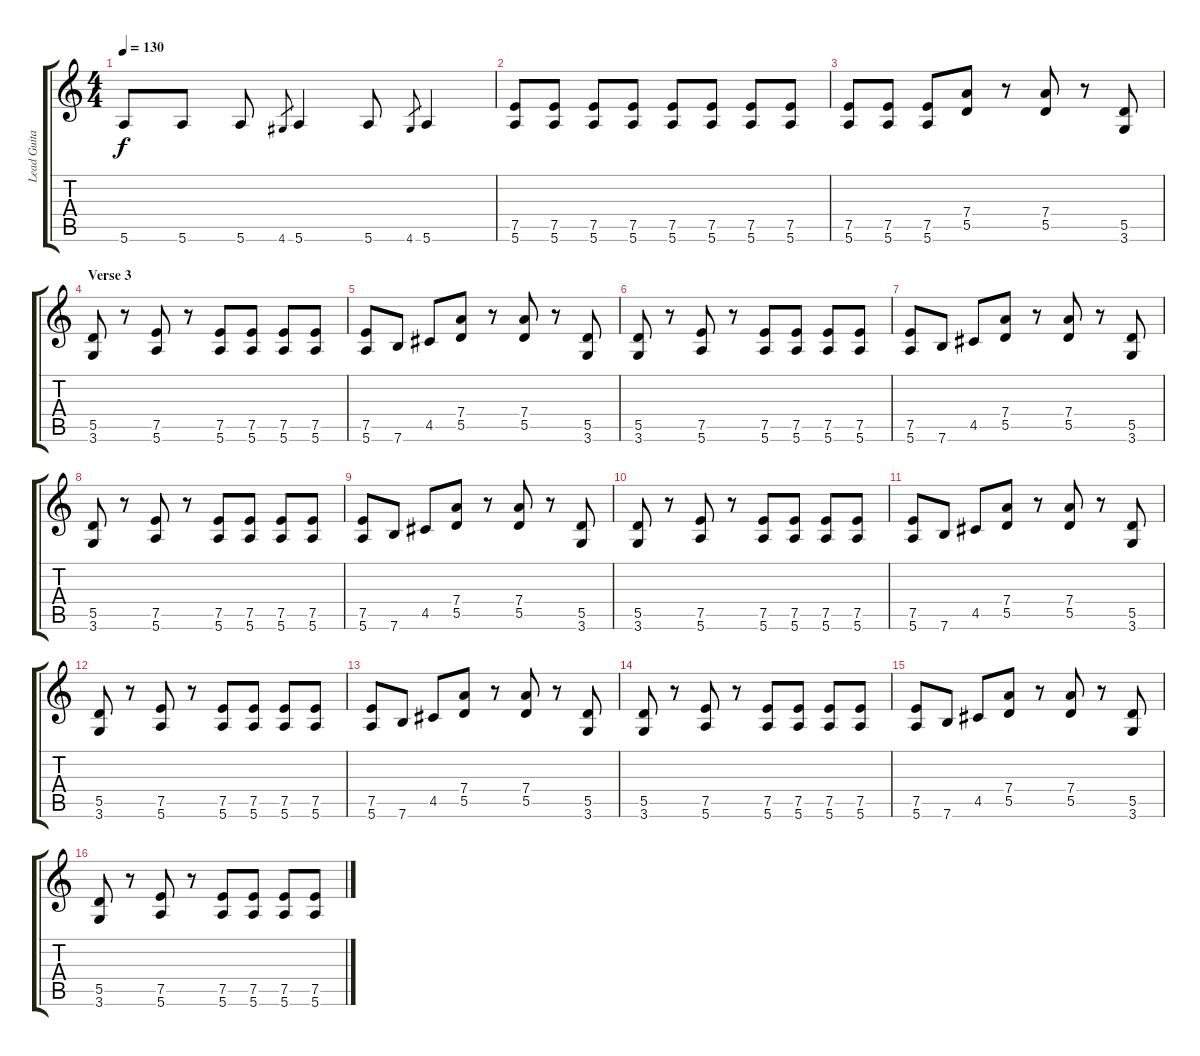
\track ("Lead Guitar" "Lead Guita") {instrument electricguitarclean}
\staff {score tabs}
\tuning (E4 B3 G3 D3 A2 E2) {hide}
\ts (4 4)
\tempo 130
\clef g2
\ks c
5.6.8{dy f} 5.6.8 5.6.8 4.6.8{gr} 5.6.4 5.6.8 4.6.8{gr} 5.6.4 |
(7.5 5.6).8 (7.5 5.6).8 (7.5 5.6).8 (7.5 5.6).8 (7.5 5.6).8 (7.5 5.6).8 (7.5 5.6).8 (7.5 5.6).8 |
(7.5 5.6).8 (7.5 5.6).8 (7.5 5.6).8 (7.4 5.5).8 r.8 (7.4 5.5).8 r.8 (5.5 3.6).8 |
\section ("" "Verse 3")
(5.5 3.6).8 r.8 (7.5 5.6).8 r.8 (7.5 5.6).8 (7.5 5.6).8 (7.5 5.6).8 (7.5 5.6).8 |
(7.5 5.6).8 7.6.8 4.5.8 (7.4 5.5).8 r.8 (7.4 5.5).8 r.8 (5.5 3.6).8 |
(5.5 3.6).8 r.8 (7.5 5.6).8 r.8 (7.5 5.6).8 (7.5 5.6).8 (7.5 5.6).8 (7.5 5.6).8 |
(7.5 5.6).8 7.6.8 4.5.8 (7.4 5.5).8 r.8 (7.4 5.5).8 r.8 (5.5 3.6).8 |
(5.5 3.6).8 r.8 (7.5 5.6).8 r.8 (7.5 5.6).8 (7.5 5.6).8 (7.5 5.6).8 (7.5 5.6).8 |
(7.5 5.6).8 7.6.8 4.5.8 (7.4 5.5).8 r.8 (7.4 5.5).8 r.8 (5.5 3.6).8 |
(5.5 3.6).8 r.8 (7.5 5.6).8 r.8 (7.5 5.6).8 (7.5 5.6).8 (7.5 5.6).8 (7.5 5.6).8 |
(7.5 5.6).8 7.6.8 4.5.8 (7.4 5.5).8 r.8 (7.4 5.5).8 r.8 (5.5 3.6).8 |
(5.5 3.6).8 r.8 (7.5 5.6).8 r.8 (7.5 5.6).8 (7.5 5.6).8 (7.5 5.6).8 (7.5 5.6).8 |
(7.5 5.6).8 7.6.8 4.5.8 (7.4 5.5).8 r.8 (7.4 5.5).8 r.8 (5.5 3.6).8 |
(5.5 3.6).8 r.8 (7.5 5.6).8 r.8 (7.5 5.6).8 (7.5 5.6).8 (7.5 5.6).8 (7.5 5.6).8 |
(7.5 5.6).8 7.6.8 4.5.8 (7.4 5.5).8 r.8 (7.4 5.5).8 r.8 (5.5 3.6).8 |
(5.5 3.6).8 r.8 (7.5 5.6).8 r.8 (7.5 5.6).8 (7.5 5.6).8 (7.5 5.6).8 (7.5 5.6).8
